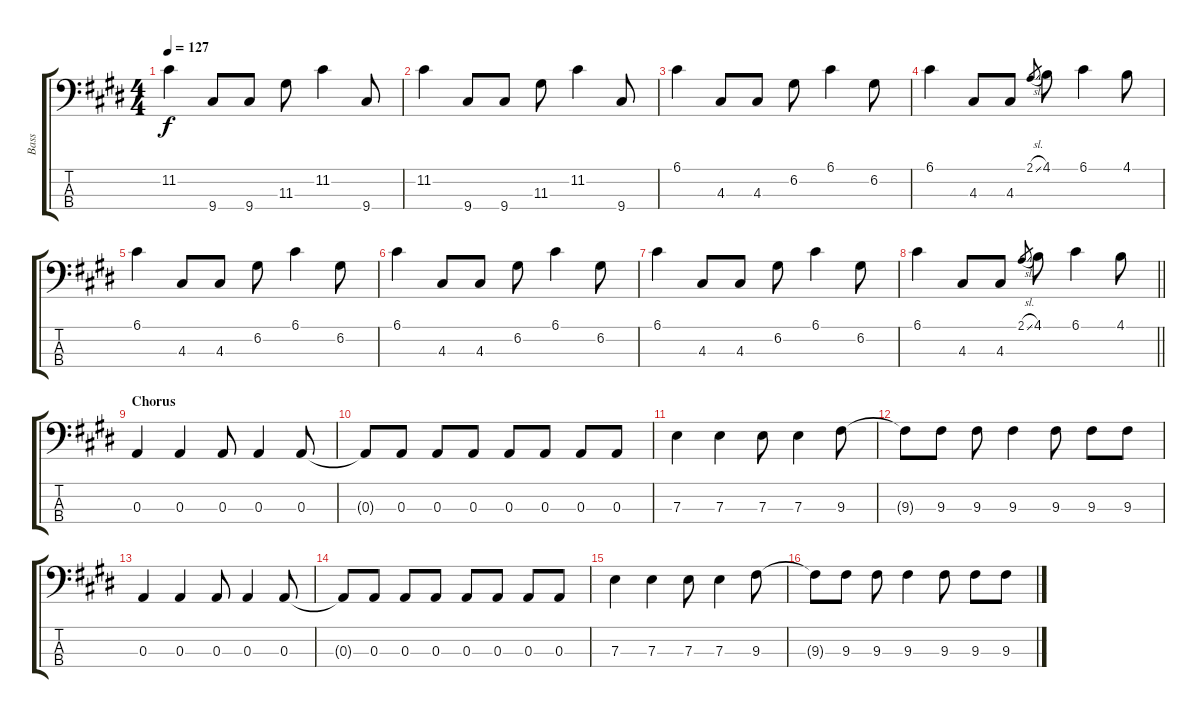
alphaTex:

\track ("Bass" "Bass") {instrument electricbassfinger}
\staff {score tabs}
\tuning (G2 D2 A1 E1) {hide}
\ts (4 4)
\tempo 127
\clef f4
\ks e
11.2.4{dy f} 9.4.8 9.4.8 11.3.8 11.2.4 9.4.8 |
11.2.4 9.4.8 9.4.8 11.3.8 11.2.4 9.4.8 |
6.1.4 4.3.8 4.3.8 6.2.8 6.1.4 6.2.8 |
6.1.4 4.3.8 4.3.8 2.1{sl}.8{gr} 4.1.8 6.1.4 4.1.8 |
6.1.4 4.3.8 4.3.8 6.2.8 6.1.4 6.2.8 |
6.1.4 4.3.8 4.3.8 6.2.8 6.1.4 6.2.8 |
6.1.4 4.3.8 4.3.8 6.2.8 6.1.4 6.2.8 |
\barLineRight lightlight
6.1.4 4.3.8 4.3.8 2.1{sl}.8{gr} 4.1.8 6.1.4 4.1.8 |
\section ("" "Chorus")
0.3.4 0.3.4 0.3.8 0.3.4 0.3.8 |
0.3{t}.8 0.3.8 0.3.8 0.3.8 0.3.8 0.3.8 0.3.8 0.3.8 |
7.3.4 7.3.4 7.3.8 7.3.4 9.3.8 |
9.3{t}.8 9.3.8 9.3.8 9.3.4 9.3.8 9.3.8 9.3.8 |
0.3.4 0.3.4 0.3.8 0.3.4 0.3.8 |
0.3{t}.8 0.3.8 0.3.8 0.3.8 0.3.8 0.3.8 0.3.8 0.3.8 |
7.3.4 7.3.4 7.3.8 7.3.4 9.3.8 |
9.3{t}.8 9.3.8 9.3.8 9.3.4 9.3.8 9.3.8 9.3.8
